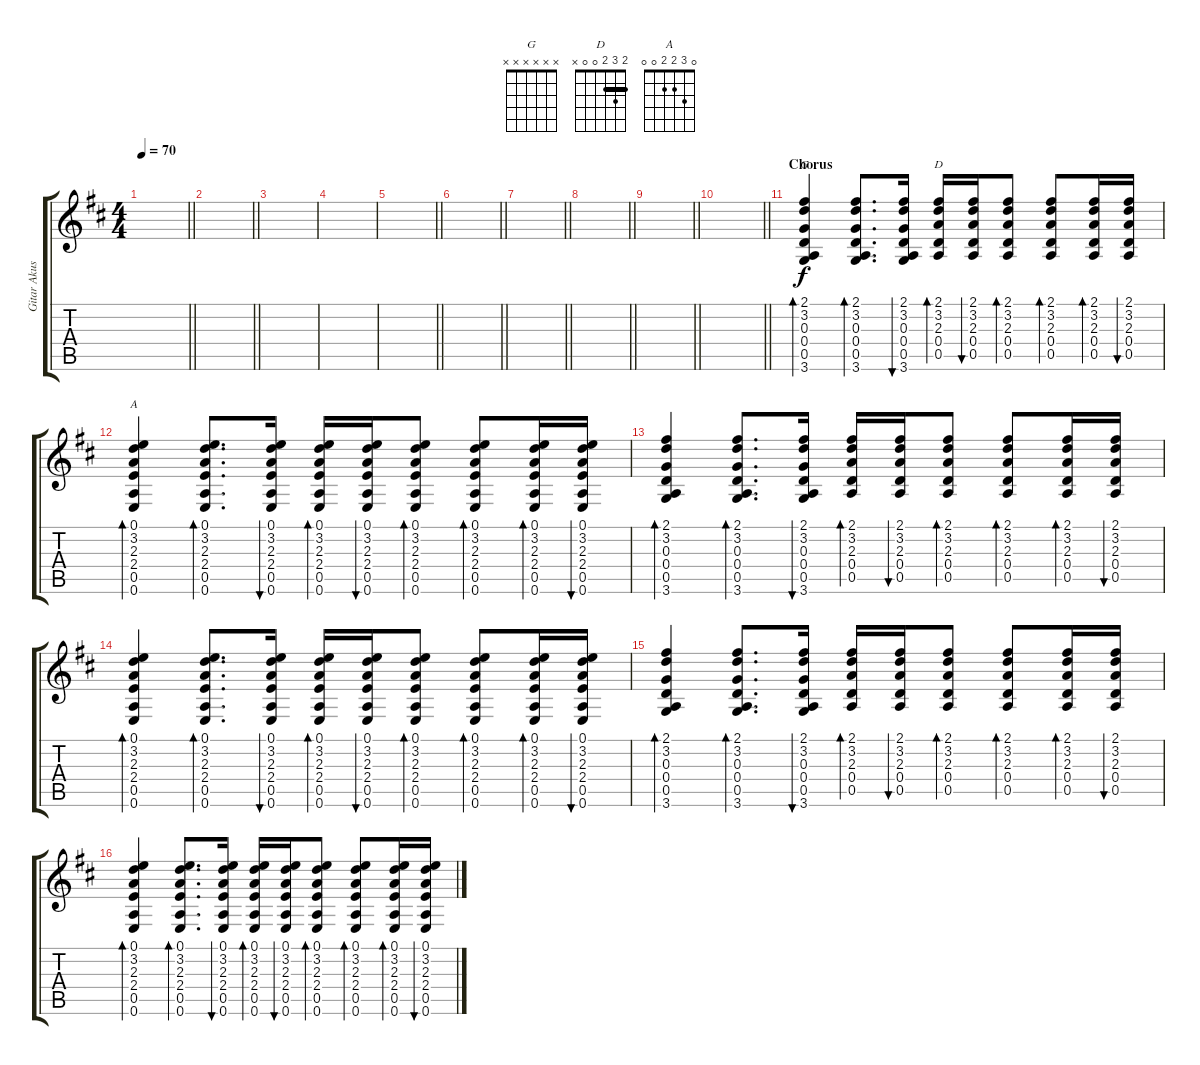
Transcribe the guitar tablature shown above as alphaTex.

\track ("Gitar Akustik" "Gitar Akus") {instrument acousticguitarsteel}
\staff {score tabs}
\tuning (E4 B3 G3 D3 A2 E2) {hide}
\chord ("G" x x x x x x)
\chord ("D" 2 3 2 0 0 x) {barre 2}
\chord ("A" 0 3 2 2 0 0)
\ts (4 4)
\tempo 70
\clef g2
\barLineRight lightlight
\ks d
|
\barLineRight lightlight
|
|
|
\barLineRight lightlight
|
\barLineRight lightlight
|
\barLineRight lightlight
|
\barLineRight lightlight
|
\barLineRight lightlight
|
\barLineRight lightlight
|
\section ("" "Chorus")
(2.1 3.2 0.3 0.4 0.5 3.6).4{bd 60 ch "G" volume 8 instrument acousticguitarsteel} (2.1 3.2 0.3 0.4 0.5 3.6).8{d bd 60} (2.1 3.2 0.3 0.4 0.5 3.6).16{bu 60} (2.1 3.2 2.3 0.4 0.5).16{bd 60 ch "D"} (2.1 3.2 2.3 0.4 0.5).16{bu 60} (2.1 3.2 2.3 0.4 0.5).8{bd 60} (2.1 3.2 2.3 0.4 0.5).8{bd 60} (2.1 3.2 2.3 0.4 0.5).16{bd 60} (2.1 3.2 2.3 0.4 0.5).16{bu 60} |
(0.1 3.2 2.3 2.4 0.5 0.6).4{bd 60 ch "A"} (0.1 3.2 2.3 2.4 0.5 0.6).8{d bd 60} (0.1 3.2 2.3 2.4 0.5 0.6).16{bu 60} (0.1 3.2 2.3 2.4 0.5 0.6).16{bd 60} (0.1 3.2 2.3 2.4 0.5 0.6).16{bu 60} (0.1 3.2 2.3 2.4 0.5 0.6).8{bd 60} (0.1 3.2 2.3 2.4 0.5 0.6).8{bd 60} (0.1 3.2 2.3 2.4 0.5 0.6).16{bd 60} (0.1 3.2 2.3 2.4 0.5 0.6).16{bu 60} |
(2.1 3.2 0.3 0.4 0.5 3.6).4{bd 60} (2.1 3.2 0.3 0.4 0.5 3.6).8{d bd 60} (2.1 3.2 0.3 0.4 0.5 3.6).16{bu 60} (2.1 3.2 2.3 0.4 0.5).16{bd 60} (2.1 3.2 2.3 0.4 0.5).16{bu 60} (2.1 3.2 2.3 0.4 0.5).8{bd 60} (2.1 3.2 2.3 0.4 0.5).8{bd 60} (2.1 3.2 2.3 0.4 0.5).16{bd 60} (2.1 3.2 2.3 0.4 0.5).16{bu 60} |
(0.1 3.2 2.3 2.4 0.5 0.6).4{bd 60} (0.1 3.2 2.3 2.4 0.5 0.6).8{d bd 60} (0.1 3.2 2.3 2.4 0.5 0.6).16{bu 60} (0.1 3.2 2.3 2.4 0.5 0.6).16{bd 60} (0.1 3.2 2.3 2.4 0.5 0.6).16{bu 60} (0.1 3.2 2.3 2.4 0.5 0.6).8{bd 60} (0.1 3.2 2.3 2.4 0.5 0.6).8{bd 60} (0.1 3.2 2.3 2.4 0.5 0.6).16{bd 60} (0.1 3.2 2.3 2.4 0.5 0.6).16{bu 60} |
(2.1 3.2 0.3 0.4 0.5 3.6).4{bd 60} (2.1 3.2 0.3 0.4 0.5 3.6).8{d bd 60} (2.1 3.2 0.3 0.4 0.5 3.6).16{bu 60} (2.1 3.2 2.3 0.4 0.5).16{bd 60} (2.1 3.2 2.3 0.4 0.5).16{bu 60} (2.1 3.2 2.3 0.4 0.5).8{bd 60} (2.1 3.2 2.3 0.4 0.5).8{bd 60} (2.1 3.2 2.3 0.4 0.5).16{bd 60} (2.1 3.2 2.3 0.4 0.5).16{bu 60} |
(0.1 3.2 2.3 2.4 0.5 0.6).4{bd 60} (0.1 3.2 2.3 2.4 0.5 0.6).8{d bd 60} (0.1 3.2 2.3 2.4 0.5 0.6).16{bu 60} (0.1 3.2 2.3 2.4 0.5 0.6).16{bd 60} (0.1 3.2 2.3 2.4 0.5 0.6).16{bu 60} (0.1 3.2 2.3 2.4 0.5 0.6).8{bd 60} (0.1 3.2 2.3 2.4 0.5 0.6).8{bd 60} (0.1 3.2 2.3 2.4 0.5 0.6).16{bd 60} (0.1 3.2 2.3 2.4 0.5 0.6).16{bu 60}
